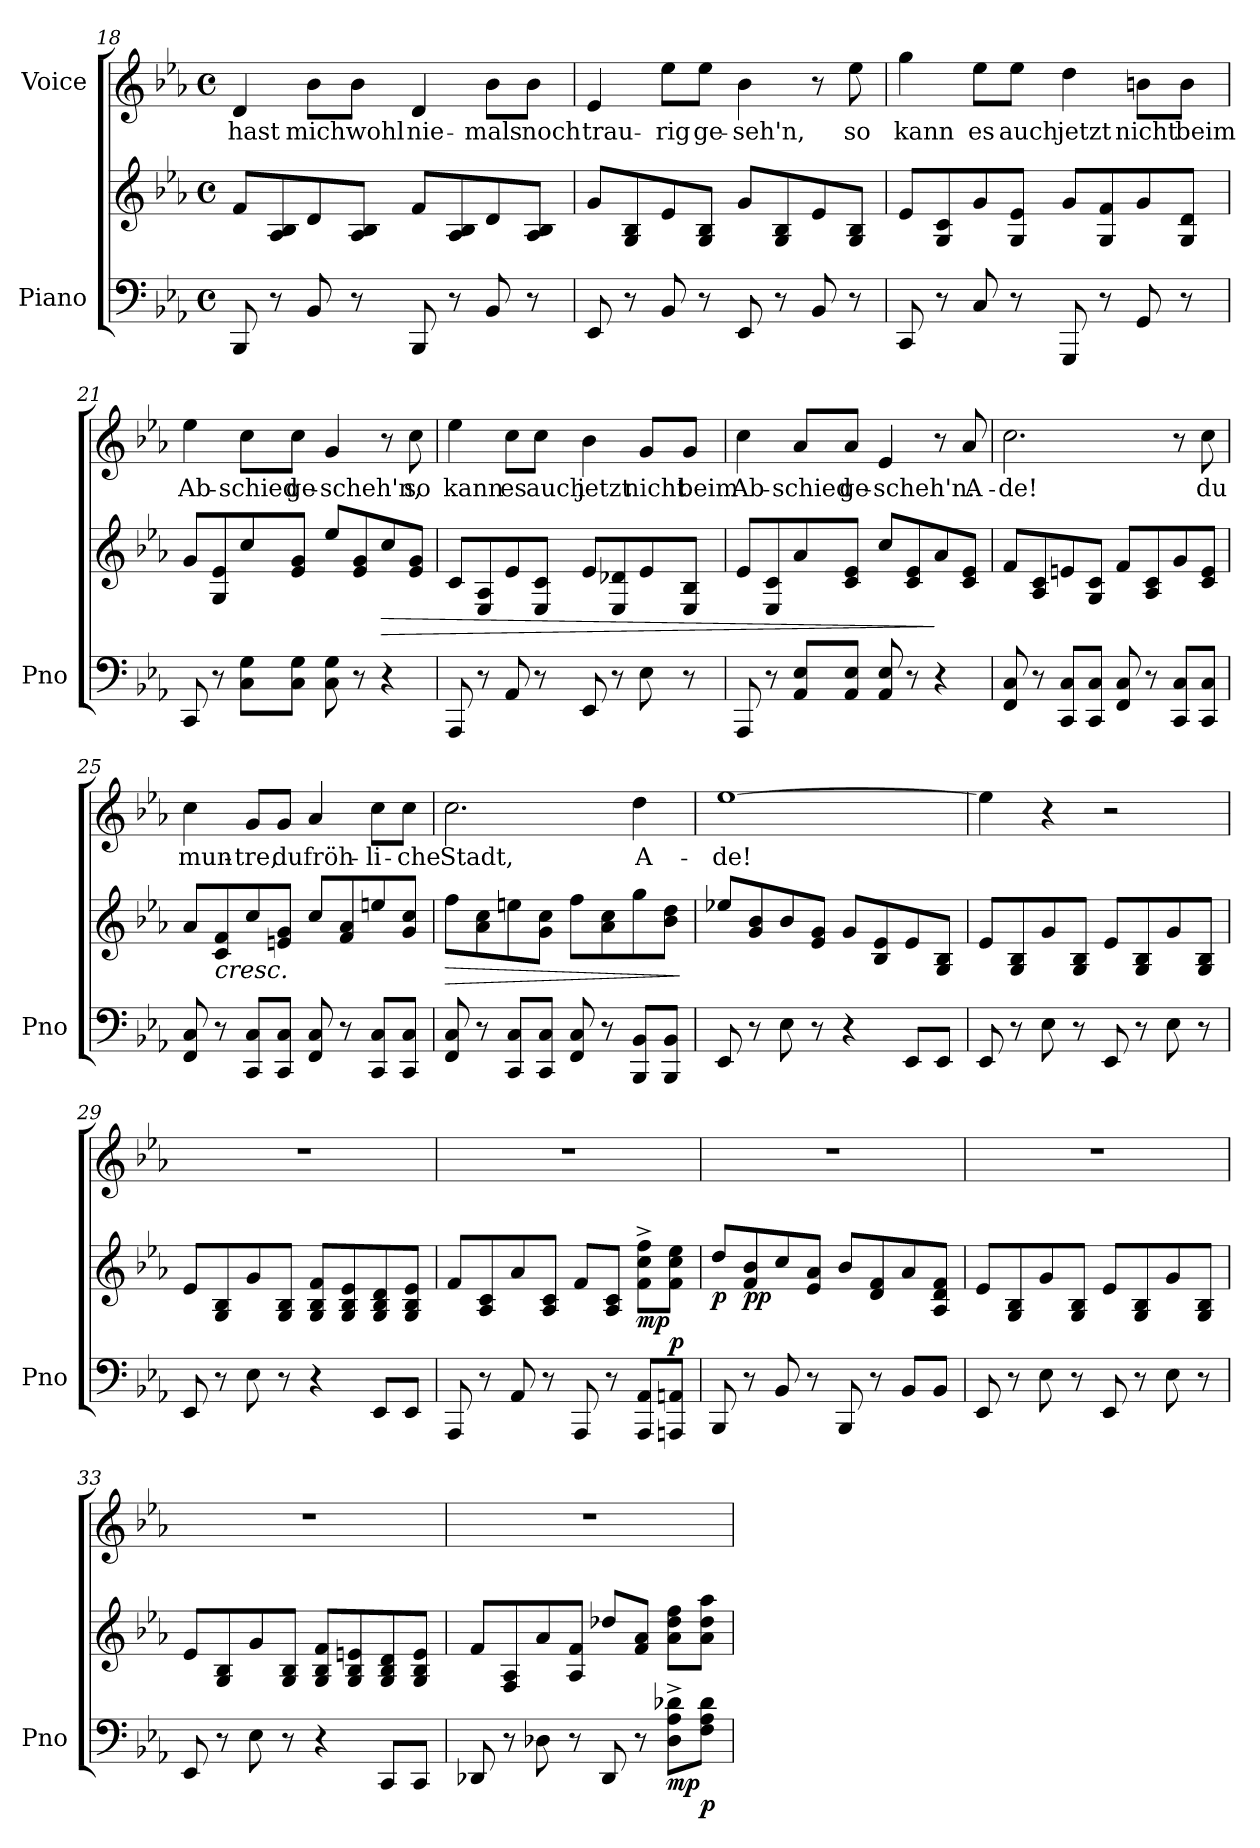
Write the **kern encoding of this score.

**kern	**kern	**dynam	**kern	**text
*part2	*part2	*part2	*part1	*part1
*staff3	*staff2	*staff2/3	*staff1	*staff1
*I"Piano	*	*	*I"Voice	*
*I'Pno	*	*	*	*
*clefF4	*clefG2	*	*clefG2	*
*k[b-e-a-]	*k[b-e-a-]	*	*k[b-e-a-]	*
*M4/4	*M4/4	*	*M4/4	*
*met(c)	*met(c)	*	*met(c)	*
=18	=18	=18	=18	=18
!	!	!	!	!LO:LY:b
8BBB-/	8f/L	.	4d/	hast
8r	8A-/ 8B-/	.	.	.
!	!	!	!	!LO:LY:b
8BB-/	8d/	.	8b-\L	mich
!	!	!	!	!LO:LY:b
8r	8A-/ 8B-/J	.	8b-\J	wohl
!	!	!	!	!LO:LY:b
8BBB-/	8f/L	.	4d/	nie-
8r	8A-/ 8B-/	.	.	.
!	!	!	!	!LO:LY:b
8BB-/	8d/	.	8b-\L	-mals
!	!	!	!	!LO:LY:b
8r	8A-/ 8B-/J	.	8b-\J	noch
=19	=19	=19	=19	=19
!	!	!	!	!LO:LY:b
8EE-/	8g/L	.	4e-/	trau-
8r	8G/ 8B-/	.	.	.
!	!	!	!	!LO:LY:b
8BB-/	8e-/	.	8ee-\L	-rig
!	!	!	!	!LO:LY:b
8r	8G/ 8B-/J	.	8ee-\J	ge-
!	!	!	!	!LO:LY:b
8EE-/	8g/L	.	4b-\	-seh'n,
8r	8G/ 8B-/	.	.	.
8BB-/	8e-/	.	8r	.
!	!	!	!	!LO:LY:b
8r	8G/ 8B-/J	.	8ee-\	so
!!LO:PB:g=z
=20	=20	=20	=20	=20
!	!	!	!	!LO:LY:b
8CC/	8e-/L	.	4gg\	kann
8r	8G/ 8c/	.	.	.
!	!	!	!	!LO:LY:b
8C/	8g/	.	8ee-\L	es
!	!	!	!	!LO:LY:b
8r	8G/ 8e-/J	.	8ee-\J	auch
!	!	!	!	!LO:LY:b
8GGG/	8g/L	.	4dd\	jetzt
8r	8G/ 8f/	.	.	.
!	!	!	!	!LO:LY:b
8GG/	8g/	.	8bn\L	nicht
!	!	!	!	!LO:LY:b
8r	8G/ 8d/J	.	8b\J	beim
=21	=21	=21	=21	=21
!	!	!	!	!LO:LY:b
8CC/	8g/L	.	4ee-\	Ab-
8r	8G/ 8e-/	.	.	.
!	!	!	!	!LO:LY:b
8C\ 8G\L	8cc/	.	8cc\L	-schied
!	!	!	!	!LO:LY:b
8C\ 8G\J	8e-/ 8g/J	.	8cc\J	ge-
!	!	!	!	!LO:LY:b
8C\ 8G\	8ee-/L	.	4g/	-scheh'n,
8r	8e-/ 8g/	.	.	.
!	!	!LO:HP:b	!	!
4r	8cc/	>	8r	.
!	!	!	!	!LO:LY:b
.	8e-/ 8g/J	.	8cc\	so
=22	=22	=22	=22	=22
!	!	!	!	!LO:LY:b
8AAA-/	8c/L	.	4ee-\	kann
8r	8E-/ 8A-/	.	.	.
!	!	!	!	!LO:LY:b
8AA-/	8e-/	.	8cc\L	es
!	!	!	!	!LO:LY:b
8r	8E-/ 8c/J	.	8cc\J	auch
!	!	!	!	!LO:LY:b
8EE-/	8e-/L	.	4b-\	jetzt
8r	8E-/ 8d-X/	.	.	.
!	!	!	!	!LO:LY:b
8E-\	8e-/	.	8g/L	nicht
!	!	!	!	!LO:LY:b
8r	8E-/ 8B-/J	.	8g/J	beim
=23	=23	=23	=23	=23
!	!	!	!	!LO:LY:b
8AAA-/	8e-/L	.	4cc\	Ab-
8r	8E-/ 8c/	.	.	.
!	!	!	!	!LO:LY:b
8AA-/ 8E-/L	8a-/	.	8a-/L	-schied
!	!	!	!	!LO:LY:b
8AA-/ 8E-/J	8c/ 8e-/J	.	8a-/J	ge-
!	!	!	!	!LO:LY:b
8AA-/ 8E-/	8cc/L	.	4e-/	-scheh'n.
8r	8c/ 8e-/	.	.	.
4r	8a-/	]	8r	.
!	!	!	!	!LO:LY:b
.	8c/ 8e-/J	.	8a-/	A-
!!LO:LB:g=z
=24	=24	=24	=24	=24
!	!	!	!	!LO:LY:b
8FF/ 8C/	8f/L	.	2.cc\	-de!
8r	8A-/ 8c/	.	.	.
8CC/ 8C/L	8en/	.	.	.
8CC/ 8C/J	8G/ 8c/J	.	.	.
8FF/ 8C/	8f/L	.	.	.
8r	8A-/ 8c/	.	.	.
8CC/ 8C/L	8g/	.	8r	.
!	!	!	!	!LO:LY:b
8CC/ 8C/J	8c/ 8e/J	.	8cc\	du
=25	=25	=25	=25	=25
!	!	!	!	!LO:LY:b
8FF/ 8C/	8a-/L	.	4cc\	mun-
!	!LO:TX:b:i:t=cresc.	!	!	!
8r	8c/ 8f/	.	.	.
!	!	!	!	!LO:LY:b
8CC/ 8C/L	8cc/	.	8g/L	-tre,
!	!	!	!	!LO:LY:b
8CC/ 8C/J	8en/ 8g/J	.	8g/J	du
!	!	!	!	!LO:LY:b
8FF/ 8C/	8cc/L	.	4a-/	fröh-
8r	8f/ 8a-/	.	.	.
!	!	!	!	!LO:LY:b
8CC/ 8C/L	8een/	.	8cc\L	-li-
!	!	!	!	!LO:LY:b
8CC/ 8C/J	8g/ 8cc/J	.	8cc\J	-che
=26	=26	=26	=26	=26
!	!	!LO:HP:b	!	!LO:LY:b
8FF/ 8C/	8ff\L	>	2.cc\	Stadt,
8r	8a-\ 8cc\	.	.	.
8CC/ 8C/L	8een\	.	.	.
8CC/ 8C/J	8g\ 8cc\J	.	.	.
8FF/ 8C/	8ff\L	.	.	.
8r	8a-\ 8cc\	.	.	.
!	!	!	!	!LO:LY:b
8BBB-/ 8BB-/L	8gg\	.	4dd\	A-
8BBB-/ 8BB-/J	8b-\ 8dd\J	.	.	.
.	.	]	.	.
=27	=27	=27	=27	=27
!	!	!	!	!LO:LY:b
8EE-/	8ee-X/L	.	[1ee-	-de!
8r	8g/ 8b-/	.	.	.
8E-\	8b-/	.	.	.
8r	8e-/ 8g/J	.	.	.
4r	8g/L	.	.	.
.	8B-/ 8e-/	.	.	.
8EE-/L	8e-/	.	.	.
8EE-/J	8G/ 8B-/J	.	.	.
=28	=28	=28	=28	=28
8EE-/	8e-/L	.	4ee-\]	.
8r	8G/ 8B-/	.	.	.
8E-\	8g/	.	4r	.
8r	8G/ 8B-/J	.	.	.
8EE-/	8e-/L	.	2r	.
8r	8G/ 8B-/	.	.	.
8E-\	8g/	.	.	.
8r	8G/ 8B-/J	.	.	.
!!LO:LB:g=z
=29	=29	=29	=29	=29
8EE-/	8e-/L	.	1r	.
8r	8G/ 8B-/	.	.	.
8E-\	8g/	.	.	.
8r	8G/ 8B-/J	.	.	.
4r	8G/ 8B-/ 8f/L	.	.	.
.	8G/ 8B-/ 8e-/	.	.	.
8EE-/L	8G/ 8B-/ 8d/	.	.	.
8EE-/J	8G/ 8B-/ 8e-/J	.	.	.
=30	=30	=30	=30	=30
8AAA-/	8f/L	.	1r	.
8r	8A-/ 8c/	.	.	.
8AA-/	8a-/	.	.	.
8r	8A-/ 8c/J	.	.	.
8AAA-/	8f/L	.	.	.
8r	8A-/ 8c/J	.	.	.
!	!	!LO:DY:b	!	!
8AAA-/ 8AA-/L	8f\^ 8cc\^ 8ff\^L	mp	.	.
!	!	!LO:DY:b	!	!
8AAAn/ 8AAn/J	8f\ 8cc\ 8ee-\J	p	.	.
=31	=31	=31	=31	=31
!	!	!LO:DY:b	!	!
8BBB-/	8dd/L	p	1r	.
!	!	!LO:DY:b	!	!
8r	8f/ 8b-/	pp	.	.
8BB-/	8cc/	.	.	.
8r	8e-/ 8a-/J	.	.	.
8BBB-/	8b-/L	.	.	.
8r	8d/ 8f/	.	.	.
8BB-/L	8a-/	.	.	.
8BB-/J	8A-/ 8d/ 8f/J	.	.	.
=32	=32	=32	=32	=32
8EE-/	8e-/L	.	1r	.
8r	8G/ 8B-/	.	.	.
8E-\	8g/	.	.	.
8r	8G/ 8B-/J	.	.	.
8EE-/	8e-/L	.	.	.
8r	8G/ 8B-/	.	.	.
8E-\	8g/	.	.	.
8r	8G/ 8B-/J	.	.	.
=33	=33	=33	=33	=33
8EE-/	8e-/L	.	1r	.
8r	8G/ 8B-/	.	.	.
8E-\	8g/	.	.	.
8r	8G/ 8B-/J	.	.	.
4r	8G/ 8B-/ 8f/L	.	.	.
.	8G/ 8B-/ 8en/	.	.	.
8CC/L	8G/ 8B-/ 8d/	.	.	.
8CC/J	8G/ 8B-/ 8e/J	.	.	.
=34	=34	=34	=34	=34
8DD-X/	8f/L	.	1r	.
8r	8F/ 8A-/	.	.	.
8D-X\	8a-/	.	.	.
8r	8A-/ 8f/J	.	.	.
8DD-/	8dd-X/L	.	.	.
8r	8f/ 8a-/J	.	.	.
!	!	!LO:DY:b=2	!	!
8D-\^ 8A-\^ 8d-X\^L	8a-\ 8dd-\ 8ff\L	mp	.	.
!	!	!LO:DY:b=2	!	!
8F\ 8A-\ 8d-\J	8a-\ 8dd-\ 8aa-\J	p	.	.
=	=	=	=	=
*-	*-	*-	*-	*-
